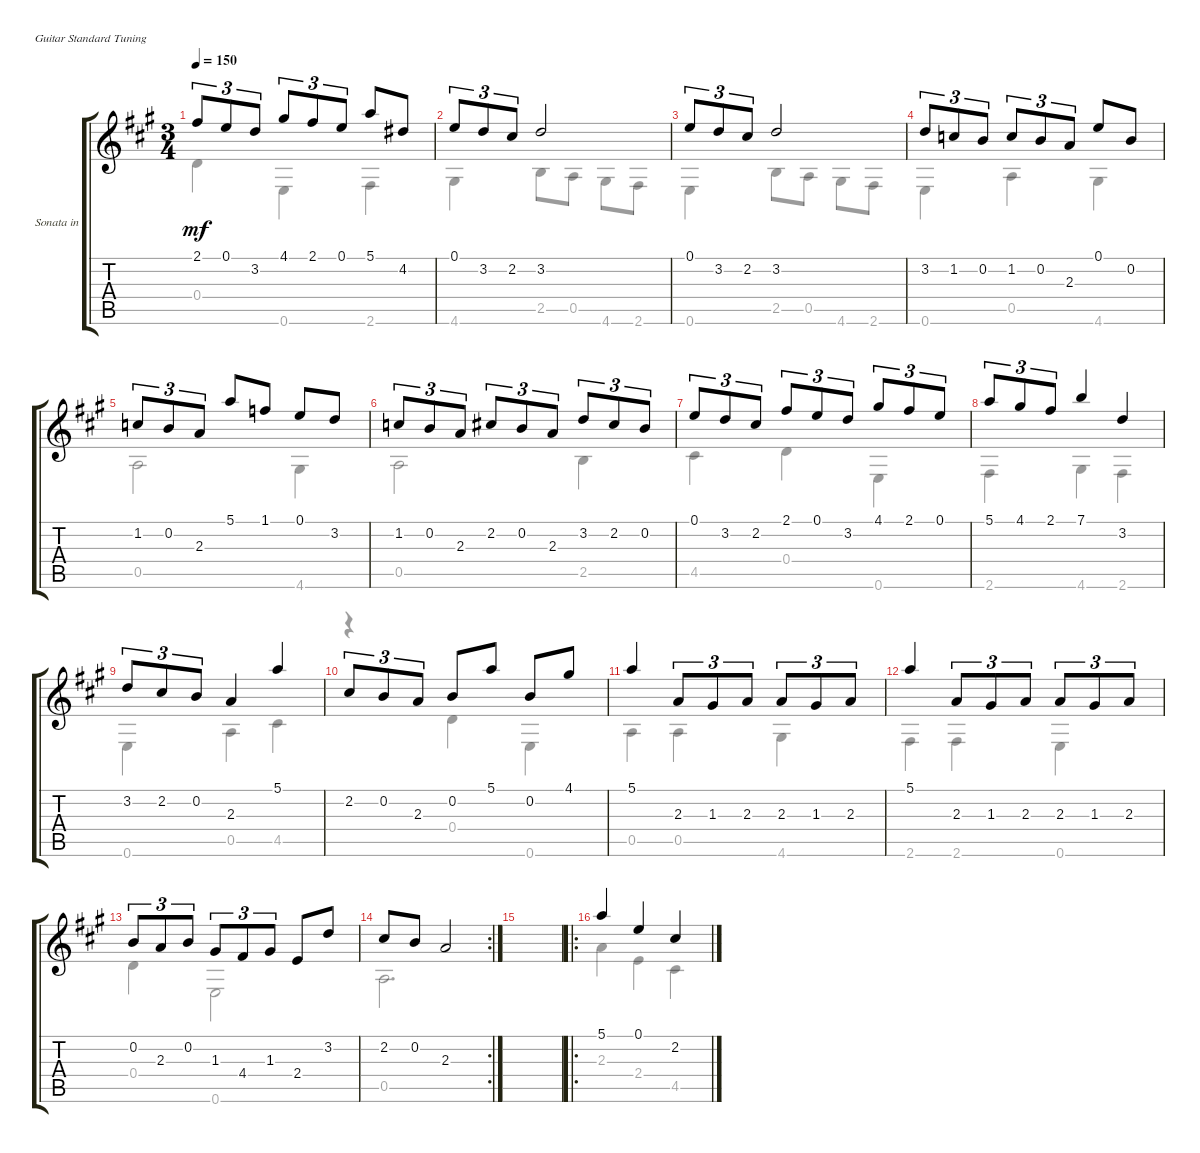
\bracketExtendMode groupsimilarinstruments
\firstSystemTrackNameOrientation horizontal
\otherSystemsTrackNameOrientation horizontal
\track ("Sonata in F# - Presto" "Sonata in ") {instrument acousticguitarnylon}
\staff {score tabs}
\tuning (E4 B3 G3 D3 A2 E2)
\voice
\ts (3 4)
\tempo 150
\clef g2
\ks a
2.1.8{tu (3 2) dy mf} 0.1.8{tu (3 2)} 3.2.8{tu (3 2)} 4.1.8{tu (3 2)} 2.1.8{tu (3 2)} 0.1.8{tu (3 2)} 5.1.8 4.2.8 |
0.1.8{tu (3 2)} 3.2.8{tu (3 2)} 2.2.8{tu (3 2)} 3.2.2 |
0.1.8{tu (3 2)} 3.2.8{tu (3 2)} 2.2.8{tu (3 2)} 3.2.2 |
3.2.8{tu (3 2)} 1.2.8{tu (3 2)} 0.2.8{tu (3 2)} 1.2.8{tu (3 2)} 0.2.8{tu (3 2)} 2.3.8{tu (3 2)} 0.1.8 0.2.8 |
1.2.8{tu (3 2)} 0.2.8{tu (3 2)} 2.3.8{tu (3 2)} 5.1.8 1.1.8 0.1.8 3.2.8 |
1.2.8{tu (3 2)} 0.2.8{tu (3 2)} 2.3.8{tu (3 2)} 2.2.8{tu (3 2)} 0.2.8{tu (3 2)} 2.3.8{tu (3 2)} 3.2.8{tu (3 2)} 2.2.8{tu (3 2)} 0.2.8{tu (3 2)} |
0.1.8{tu (3 2)} 3.2.8{tu (3 2)} 2.2.8{tu (3 2)} 2.1.8{tu (3 2)} 0.1.8{tu (3 2)} 3.2.8{tu (3 2)} 4.1.8{tu (3 2)} 2.1.8{tu (3 2)} 0.1.8{tu (3 2)} |
5.1.8{tu (3 2)} 4.1.8{tu (3 2)} 2.1.8{tu (3 2)} 7.1.4 3.2.4 |
3.2.8{tu (3 2)} 2.2.8{tu (3 2)} 0.2.8{tu (3 2)} 2.3.4 5.1.4 |
2.2.8{tu (3 2)} 0.2.8{tu (3 2)} 2.3.8{tu (3 2)} 0.2.8 5.1.8 0.2.8 4.1.8 |
5.1.4 2.3.8{tu (3 2)} 1.3.8{tu (3 2)} 2.3.8{tu (3 2)} 2.3.8{tu (3 2)} 1.3.8{tu (3 2)} 2.3.8{tu (3 2)} |
5.1.4 2.3.8{tu (3 2)} 1.3.8{tu (3 2)} 2.3.8{tu (3 2)} 2.3.8{tu (3 2)} 1.3.8{tu (3 2)} 2.3.8{tu (3 2)} |
0.2.8{tu (3 2)} 2.3.8{tu (3 2)} 0.2.8{tu (3 2)} 1.3.8{tu (3 2)} 4.4.8{tu (3 2)} 1.3.8{tu (3 2)} 2.4.8 3.2.8 |
\rc 2
2.2.8 0.2.8 2.3.2 |
|
\ro
5.1.4 0.1.4 2.2.4
\voice
\clef g2
\ottava regular
\simile none
\ks a
0.4.4{dy mf} 0.6.4 2.6.4 |
4.6.4 2.5.8 0.5.8 4.6.8 2.6.8 |
0.6.4 2.5.8 0.5.8 4.6.8 2.6.8 |
0.6.4 0.5.4 4.6.4 |
0.5.2 4.6.4 |
0.5.2 2.5.4 |
4.5.4 0.4.4 0.6.4 |
2.6.4 4.6.4 2.6.4 |
0.6.4 0.5.4 4.5.4 |
r.4 0.4.4 0.6.4 |
0.5.4 0.5.4 4.6.4 |
2.6.4 2.6.4 0.6.4 |
0.4.4 0.6.2 |
0.5.2{d} |
|
2.3.4 2.4.4 4.5.4
